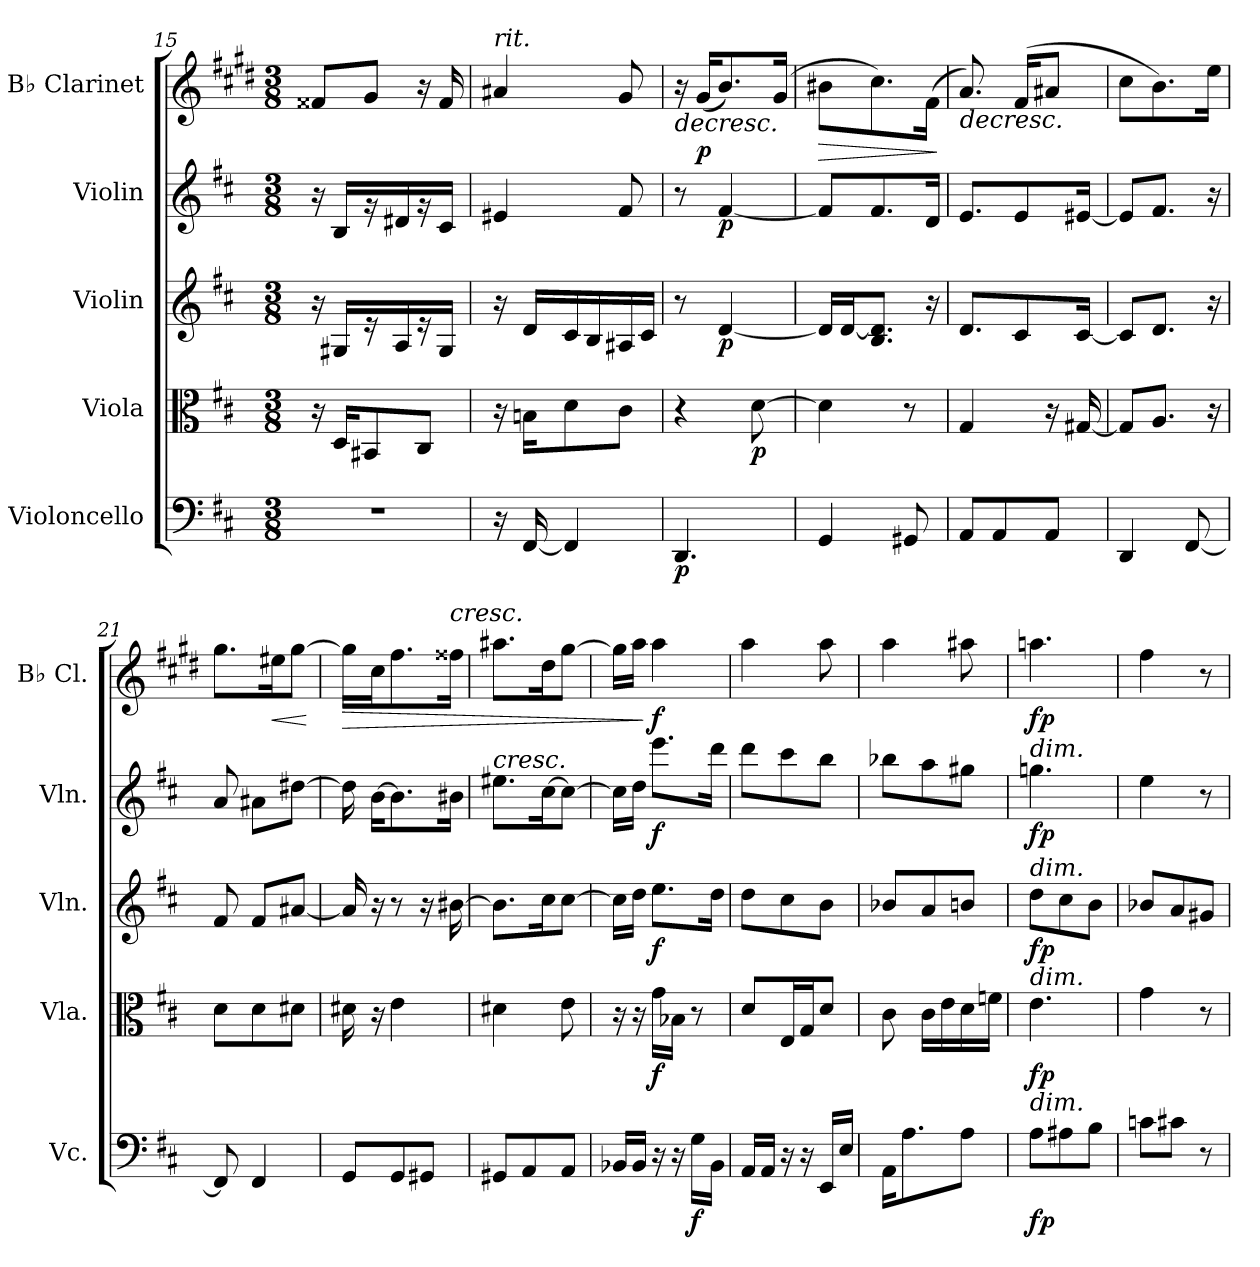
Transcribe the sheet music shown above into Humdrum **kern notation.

**kern	**dynam	**kern	**dynam	**kern	**dynam	**kern	**dynam	**kern	**dynam
*part5	*part5	*part4	*part4	*part3	*part3	*part2	*part2	*part1	*part1
*staff5	*staff5	*staff4	*staff4	*staff3	*staff3	*staff2	*staff2	*staff1	*staff1
*I"Violoncello	*	*I"Viola	*	*I"Violin	*	*I"Violin	*	*I"B♭ Clarinet	*
*I'Vc.	*	*I'Vla.	*	*I'Vln.	*	*I'Vln.	*	*I'B♭ Cl.	*
*clefF4	*	*clefC3	*	*clefG2	*	*clefG2	*	*clefG2	*
*	*	*	*	*	*	*	*	*ITrd1c2	*
*k[f#c#]	*	*k[f#c#]	*	*k[f#c#]	*	*k[f#c#]	*	*k[f#c#]	*
*M3/8	*	*M3/8	*	*M3/8	*	*M3/8	*	*M3/8	*
=15	=15	=15	=15	=15	=15	=15	=15	=15	=15
4.r	.	16r	.	16r	.	16r	.	8e#X/L	.
.	.	16D/KL	.	16G#X/LL	.	16B/LL	.	.	.
.	.	8BB#X/	.	16re	.	16rg	.	8f#/J	.
.	.	.	.	16A/	.	16d#X/	.	.	.
.	.	8C#/J	.	16re	.	16rg	.	16r	.
.	.	.	.	16G#/JJ	.	16c#/JJ	.	16e#/	.
=16	=16	=16	=16	=16	=16	=16	=16	=16	=16
!	!	!	!	!	!	!	!	!LO:TX:a:i:t=rit.	!
16r	.	16r	.	16r	.	4e#X/	.	4g#X/	.
[16FF#/	.	16Bn\KL	.	16d/LL	.	.	.	.	.
4FF#/]	.	8d\	.	16c#/	.	.	.	.	.
.	.	.	.	16B/	.	.	.	.	.
.	.	8c#\J	.	16A#X/	.	8f#/	.	8f#/	.
.	.	.	.	16c#/JJ	.	.	.	.	.
!!LO:LB:g=z
=17	=17	=17	=17	=17	=17	=17	=17	=17	=17
!	!LO:DY:b	!	!	!	!	!	!	!	!LO:HP:b
4.DD/	p	4r	.	8r	.	8r	.	16r	>
!	!	!	!	!	!	!	!	!	!LO:DY:b
.	.	.	.	.	.	.	.	(>16f#/KL	p
!	!	!	!	!	!LO:DY:b	!	!LO:DY:b	!	!
.	.	.	.	[4d/	p	[4f#/	p	8.a/)	.
!	!	!	!LO:DY:b	!	!	!	!	!	!
.	.	[8d\	p	.	.	.	.	.	.
.	.	.	.	.	.	.	.	(>16f#/Jk	.
.	.	.	.	.	.	.	.	.	]
=18	=18	=18	=18	=18	=18	=18	=18	=18	=18
!	!	!	!	!	!	!	!	!	!LO:HP:b
4GG/	.	4d\]	.	16d/LL]	.	8f#/L]	.	8a#X\L	>
.	.	.	.	[16d/J	.	.	.	.	.
.	.	.	.	8.B/ 8.d/]J	.	8.f#/	.	8.b\)	.
8GG#X/	.	8r	.	.	.	.	.	.	.
.	.	.	.	16r	.	16d/Jk	.	(<16e\Jk	.
.	.	.	.	.	.	.	.	.	]
=19	=19	=19	=19	=19	=19	=19	=19	=19	=19
!	!	!	!	!	!	!	!	!	!LO:HP:b
8AA/L	.	4G/	.	8.d/L	.	8.e/L	.	8.g/)	>
8AA/	.	.	.	.	.	.	.	.	.
.	.	.	.	8c#/	.	8e/	.	(>16e/KL	.
8AA/J	.	16r	.	.	.	.	.	8g#X/J	.
.	.	[16G#X/	.	[16c#/Jk	.	[16e#X/Jk	.	.	.
=20	=20	=20	=20	=20	=20	=20	=20	=20	=20
4DD/	.	8G#/L]	.	8c#/L]	.	8e#/L]	.	8b\L	.
.	.	8.A/J	.	8.d/J	.	8.f#/J	.	8.a\)	.
[8FF#/	.	.	.	.	.	.	.	.	.
.	.	16r	.	16r	.	16r	.	16dd\Jk	.
=21	=21	=21	=21	=21	=21	=21	=21	=21	=21
8FF#/]	.	8d\L	.	8f#/	.	8a/	.	8.ff#\L	.
4FF#/	.	8d\	.	8f#/L	.	8a#X\L	.	.	.
!	!	!	!	!	!	!	!	!	!LO:HP:b
.	.	.	.	.	.	.	.	16dd#X\K	<
.	.	8d#X\J	.	[8a#X/J	.	[8dd#X\J	.	[8ff#\J	]
.	.	.	.	.	.	.	.	.	[
=22	=22	=22	=22	=22	=22	=22	=22	=22	=22
!	!	!	!	!	!	!	!	!	!LO:HP:b
8GG/L	.	16d#X\	.	16a#/]	.	16dd#\]	.	16ff#\LL]	>
.	.	16r	.	16r	.	[16b\KL	.	16b\J	.
8GG/	.	4e\	.	8r	.	8.b\]	.	8.ee\	.
8GG#X/J	.	.	.	16r	.	.	.	.	.
!	!	!	!	!	!	!	!	!LO:TX:a:i:t=cresc.	!
.	.	.	.	[16b#X\	.	16b#X\Jk	.	16ee#X\Jk	.
=23	=23	=23	=23	=23	=23	=23	=23	=23	=23
!	!	!	!	!	!	!LO:TX:a:i:t=cresc.	!	!	!
8GG#X/L	.	4d#X\	.	8.b#\L]	.	8.ee#X\L	.	8.gg#X\L	.
8AA/	.	.	.	.	.	.	.	.	.
.	.	.	.	16cc#\K	.	[16cc#\K	.	16cc#\K	.
8AA/J	.	8e\	.	[8cc#\J	.	8cc#\J_	.	[8ff#\J	.
!!LO:PB:g=z
=24	=24	=24	=24	=24	=24	=24	=24	=24	=24
16BB-X/LL	.	16r	.	16cc#\LL]	.	16cc#\LL]	.	16ff#\LL]	.
16BB-/JJ	.	16r	.	16dd\JJ	.	16dd\JJ	.	16gg\JJ	.
!	!	!	!LO:DY:b	!	!LO:DY:b	!	!LO:DY:b	!	!LO:DY:n=1:b
16r	.	16g\LL	f	8.ee\L	f	8.eee\L	f	4gg\	] f
16r	.	16B-X\JJ	.	.	.	.	.	.	.
!	!LO:DY:b	!	!	!	!	!	!	!	!
16G\LL	f	8r	.	.	.	.	.	.	.
16BB-\JJ	.	.	.	16dd\Jk	.	16ddd\Jk	.	.	.
=25	=25	=25	=25	=25	=25	=25	=25	=25	=25
16AA/LL	.	8d/L	.	8dd\L	.	8ddd\L	.	4gg\	.
16AA/JJ	.	.	.	.	.	.	.	.	.
16r	.	16E/L	.	8cc#\	.	8ccc#\	.	.	.
16r	.	16G/J	.	.	.	.	.	.	.
16EE/LL	.	8d/J	.	8b\J	.	8bb\J	.	8gg\	.
16E/JJ	.	.	.	.	.	.	.	.	.
=26	=26	=26	=26	=26	=26	=26	=26	=26	=26
16AA\KL	.	8c#\	.	8b-X/L	.	8bb-X\L	.	4gg\	.
8.A\	.	.	.	.	.	.	.	.	.
.	.	16c#\LL	.	8a/	.	8aa\	.	.	.
.	.	16e\	.	.	.	.	.	.	.
8A\J	.	16d\	.	8bn/J	.	8gg#X\J	.	8gg#X\	.
.	.	16fn\JJ	.	.	.	.	.	.	.
=27	=27	=27	=27	=27	=27	=27	=27	=27	=27
!	!	!	!	!	!	!LO:TX:a:i:t=dim.	!	!	!
!	!	!	!	!LO:TX:a:i:t=dim.	!	!	!	!	!
!	!	!LO:TX:a:i:t=dim.	!	!	!	!	!	!	!
!LO:TX:a:i:t=dim.	!	!	!	!	!	!	!	!	!
!	!LO:DY:b	!	!LO:DY:b	!	!LO:DY:b	!	!LO:DY:b	!	!LO:DY:b
8A\L	fp	4.e\	fp	8dd\L	fp	4.ggn\	fp	4.ggn\	fp
8A#X\	.	.	.	8cc#\	.	.	.	.	.
8B\J	.	.	.	8b\J	.	.	.	.	.
=28	=28	=28	=28	=28	=28	=28	=28	=28	=28
8cn\L	.	4g\	.	8b-X/L	.	4ee\	.	4ee\	.
8c#X\J	.	.	.	8a/	.	.	.	.	.
8r	.	8r	.	8g#X/J	.	8r	.	8r	.
=	=	=	=	=	=	=	=	=	=
*-	*-	*-	*-	*-	*-	*-	*-	*-	*-
